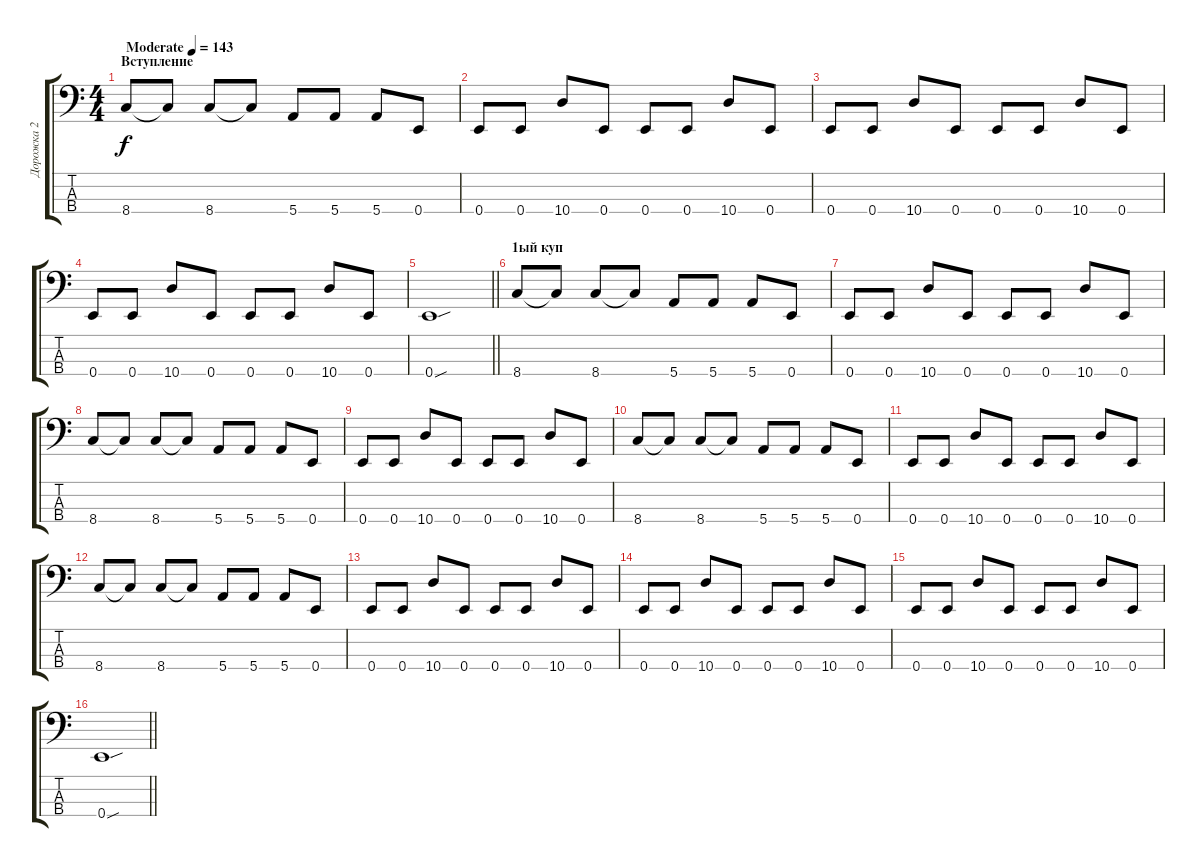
\track ("Дорожка 2" "Дорожка 2") {instrument electricbassfinger}
\staff {score tabs}
\tuning (G2 D2 A1 E1) {hide}
\ts (4 4)
\section ("" "Вступление")
\tempo (143 "Moderate")
\clef f4
\ks c
8.4.8{dy f instrument electricbassfinger} 8.4{t}.8 8.4.8 8.4{t}.8 5.4.8 5.4.8 5.4.8 0.4.8 |
0.4.8 0.4.8 10.4.8 0.4.8 0.4.8 0.4.8 10.4.8 0.4.8 |
0.4.8 0.4.8 10.4.8 0.4.8 0.4.8 0.4.8 10.4.8 0.4.8 |
0.4.8 0.4.8 10.4.8 0.4.8 0.4.8 0.4.8 10.4.8 0.4.8 |
\barLineRight lightlight
0.4{sou}.1 |
\section ("" "1ый куп")
8.4.8 8.4{t}.8 8.4.8 8.4{t}.8 5.4.8 5.4.8 5.4.8 0.4.8 |
0.4.8 0.4.8 10.4.8 0.4.8 0.4.8 0.4.8 10.4.8 0.4.8 |
8.4.8 8.4{t}.8 8.4.8 8.4{t}.8 5.4.8 5.4.8 5.4.8 0.4.8 |
0.4.8 0.4.8 10.4.8 0.4.8 0.4.8 0.4.8 10.4.8 0.4.8 |
8.4.8 8.4{t}.8 8.4.8 8.4{t}.8 5.4.8 5.4.8 5.4.8 0.4.8 |
0.4.8 0.4.8 10.4.8 0.4.8 0.4.8 0.4.8 10.4.8 0.4.8 |
8.4.8 8.4{t}.8 8.4.8 8.4{t}.8 5.4.8 5.4.8 5.4.8 0.4.8 |
0.4.8 0.4.8 10.4.8 0.4.8 0.4.8 0.4.8 10.4.8 0.4.8 |
0.4.8 0.4.8 10.4.8 0.4.8 0.4.8 0.4.8 10.4.8 0.4.8 |
0.4.8 0.4.8 10.4.8 0.4.8 0.4.8 0.4.8 10.4.8 0.4.8 |
\barLineRight lightlight
0.4{sou}.1
